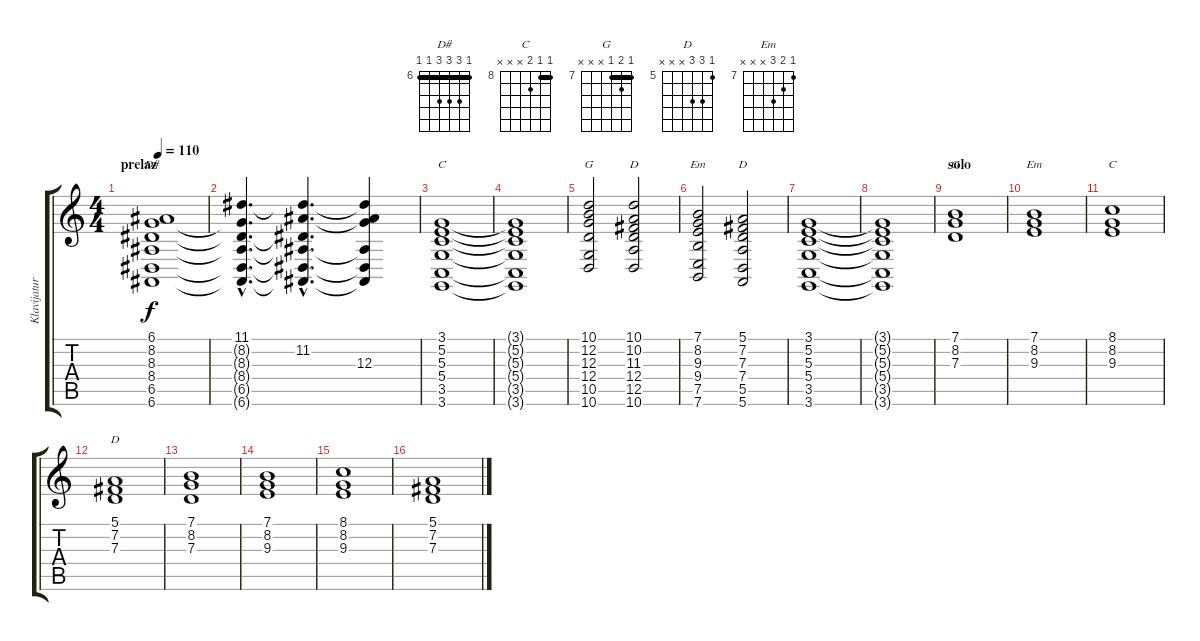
\track ("Klavijature 1" "Klavijatur") {instrument pad8sweep}
\staff {score tabs}
\tuning (E4 B3 G3 D3 A2 E2) {hide}
\chord ("D#" 6 8 8 8 6 6) {firstfret 6 barre 6}
\chord ("C" 3 5 5 5 3 3) {barre 3}
\chord ("G" 10 12 12 12 10 10) {firstfret 10 barre 10}
\chord ("D" 10 10 11 12 12 10) {firstfret 10 barre 10}
\chord ("Em" 7 8 9 9 7 7) {firstfret 7 barre 7}
\chord ("D" 5 7 7 7 5 5) {firstfret 5 barre 5}
\chord ("G" 7 8 7 x x x) {firstfret 7 barre 7}
\chord ("Em" 7 8 9 x x x) {firstfret 7}
\chord ("C" 8 8 9 x x x) {firstfret 8 barre 8}
\chord ("D" 5 7 7 x x x) {firstfret 5}
\ts (4 4)
\section ("" "prelaz")
\tempo 110
\clef g2
\ks c
(6.1 8.2 8.3 8.4 6.5 6.6).1{ch "D#" dy f} |
(11.1{hac} 8.2{hac t} 8.3{hac t} 8.4{hac t} 6.5{hac t} 6.6{hac t}).4{d} (11.1{hac t} 11.2{hac} 8.3{hac t} 8.4{hac t} 6.5{hac t} 6.6{hac t}).4{d} (11.1{t} 11.2{t} 12.3 8.4{t} 6.5{t} 6.6{t}).4 |
(3.1 5.2 5.3 5.4 3.5 3.6).1{ch "C"} |
(3.1{t} 5.2{t} 5.3{t} 5.4{t} 3.5{t} 3.6{t}).1 |
(10.1 12.2 12.3 12.4 10.5 10.6).2{ch "G"} (10.1 10.2 11.3 12.4 12.5 10.6).2{ch "D"} |
(7.1 8.2 9.3 9.4 7.5 7.6).2{ch "Em"} (5.1 7.2 7.3 7.4 5.5 5.6).2{ch "D"} |
(3.1 5.2 5.3 5.4 3.5 3.6).1 |
(3.1{t} 5.2{t} 5.3{t} 5.4{t} 3.5{t} 3.6{t}).1 |
\section ("" "solo")
(7.1 8.2 7.3).1{ch "G" volume 8 instrument stringensemble1} |
(7.1 8.2 9.3).1{ch "Em"} |
(8.1 8.2 9.3).1{ch "C"} |
(5.1 7.2 7.3).1{ch "D"} |
(7.1 8.2 7.3).1 |
(7.1 8.2 9.3).1 |
(8.1 8.2 9.3).1 |
(5.1 7.2 7.3).1
